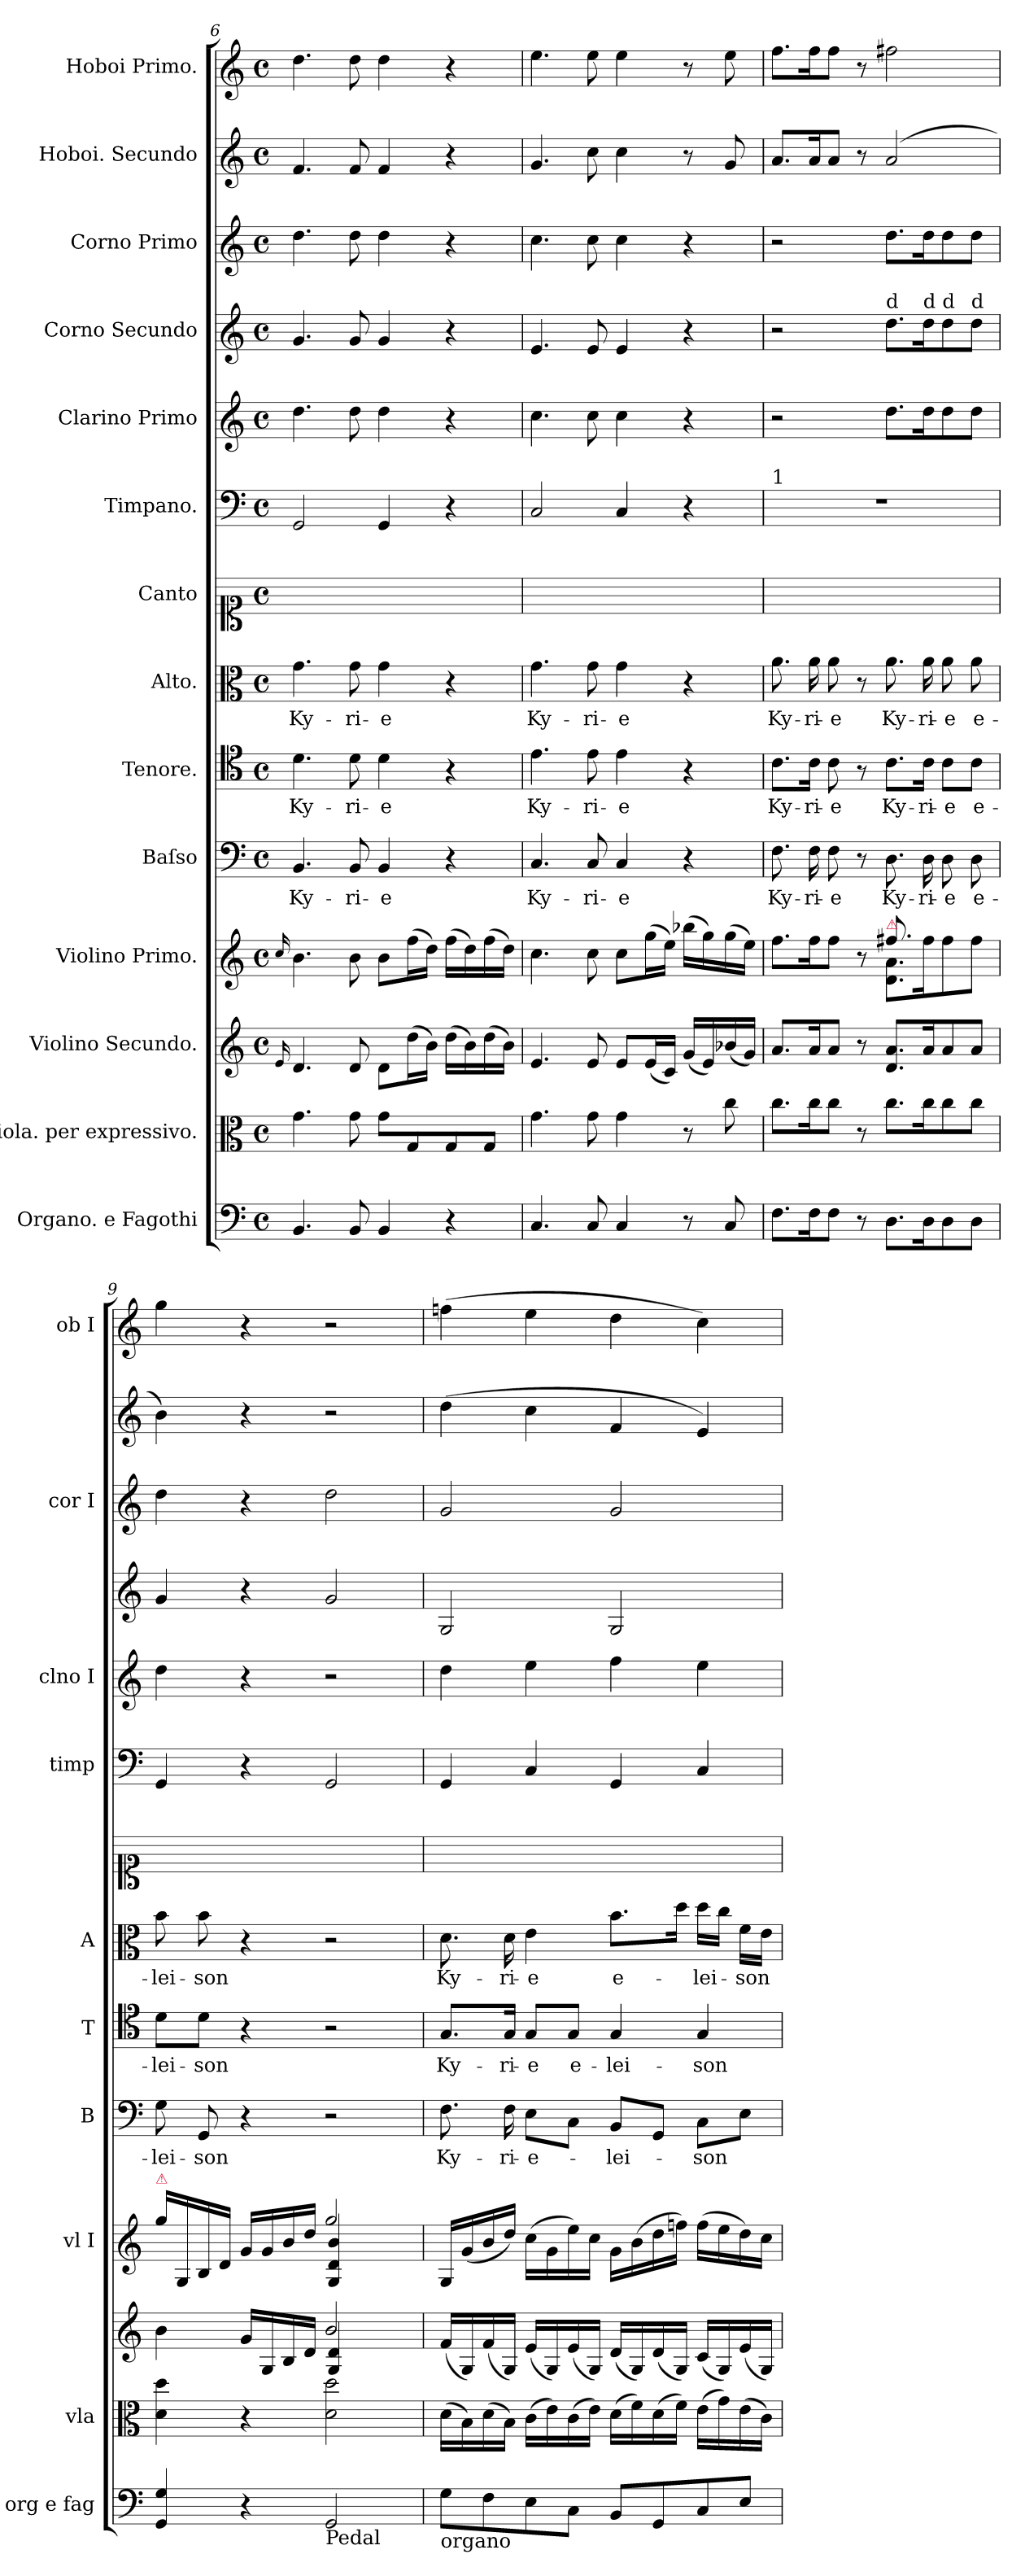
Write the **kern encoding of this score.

**kern	**kern	**dynam	**kern	**dynam	**kern	**dynam	**kern	**text	**kern	**text	**kern	**text	**kern	**kern	**dynam	**kern	**kern	**kern	**kern	**kern
*part14	*part13	*part13	*part12	*part12	*part11	*part11	*part10	*part10	*part9	*part9	*part8	*part8	*part7	*part6	*part6	*part5	*part4	*part3	*part2	*part1
*staff14	*staff13	*staff13	*staff12	*staff12	*staff11	*staff11	*staff10	*staff10	*staff9	*staff9	*staff8	*staff8	*staff7	*staff6	*staff6	*staff5	*staff4	*staff3	*staff2	*staff1
*I"Organo. e Fagothi	*I"Viola. per expressivo.	*	*I"Violino Secundo.	*	*I"Violino Primo.	*	*I"Baſso	*	*I"Tenore.	*	*I"Alto.	*	*I"Canto	*I"Timpano.	*	*I"Clarino Primo	*I"Corno Secundo	*I"Corno Primo	*I"Hoboi. Secundo	*I"Hoboi Primo.
*I'org e fag	*I'vla	*	*	*	*I'vl I	*	*I'B	*	*I'T	*	*I'A	*	*	*I'timp	*	*I'clno I	*	*I'cor I	*	*I'ob I
*clefF4	*clefC3	*	*clefG2	*	*clefG2	*	*clefF4	*	*clefC4	*	*clefC3	*	*clefC1	*clefF4	*	*clefG2	*clefG2	*clefG2	*clefG2	*clefG2
*k[]	*k[]	*	*k[]	*	*k[]	*	*k[]	*	*k[]	*	*k[]	*	*k[]	*k[]	*	*k[]	*k[]	*k[]	*k[]	*k[]
*C:	*C:	*	*C:	*	*C:	*	*C:	*	*C:	*	*C:	*	*C:	*C:	*	*C:	*C:	*C:	*C:	*C:
*M4/4	*M4/4	*	*M4/4	*	*M4/4	*	*M4/4	*	*M4/4	*	*M4/4	*	*M4/4	*M4/4	*	*M4/4	*M4/4	*M4/4	*M4/4	*M4/4
*met(c)	*met(c)	*	*met(c)	*	*met(c)	*	*met(c)	*	*met(c)	*	*met(c)	*	*met(c)	*met(c)	*	*met(c)	*met(c)	*met(c)	*met(c)	*met(c)
=6	=6	=6	=6	=6	=6	=6	=6	=6	=6	=6	=6	=6	=6	=6	=6	=6	=6	=6	=6	=6
.	.	.	16qqe/	.	16qqcc/	.	.	.	.	.	.	.	.	.	.	.	.	.	.	.
!	!	!LO:DY:b	!	!LO:DY:b	!	!LO:DY:b	!	!LO:LY:i	!	!LO:LY:i	!	!LO:LY:i	!	!	!	!	!	!	!	!
4.BB/	4.g\	for	4.d/	fort	4.b\	for	4.BB/	Ky-	4.d\	Ky-	4.g\	Ky-	1ryy	2GG/	.	4.dd\	4.g/	4.dd\	4.f/	4.dd\
!	!	!	!	!	!	!	!	!LO:LY:i	!	!LO:LY:i	!	!LO:LY:i	!	!	!	!	!	!	!	!
8BB/	8g\	.	8d/	.	8b\	.	8BB/	-ri-	8d\	-ri-	8g\	-ri-	.	.	.	8dd\	8g/	8dd\	8f/	8dd\
!	!	!	!	!LO:DY:b	!	!	!	!LO:LY:i	!	!LO:LY:i	!	!LO:LY:i	!	!	!	!	!	!	!	!
4BB/	8g\L	.	8d/L	pia	8b\L	.	4BB/	-e	4d\	-e	4g\	-e	.	4GG/	.	4dd\	4g/	4dd\	4f/	4dd\
!	!	!LO:DY:b	!	!	!	!LO:DY:b	!	!	!	!	!	!	!	!	!	!	!	!	!	!
.	8G/	pia	(16dd\L	.	(16ff\L	pia	.	.	.	.	.	.	.	.	.	.	.	.	.	.
.	.	.	16b\JJ)	.	16dd\JJ)	.	.	.	.	.	.	.	.	.	.	.	.	.	.	.
4r	8G/	.	(16dd\LL	.	(16ff\LL	.	4r	.	4r	.	4r	.	.	4r	.	4r	4r	4r	4r	4r
.	.	.	16b\)	.	16dd\)	.	.	.	.	.	.	.	.	.	.	.	.	.	.	.
.	8G/J	.	(16dd\	.	(16ff\	.	.	.	.	.	.	.	.	.	.	.	.	.	.	.
.	.	.	16b\JJ)	.	16dd\JJ)	.	.	.	.	.	.	.	.	.	.	.	.	.	.	.
=7	=7	=7	=7	=7	=7	=7	=7	=7	=7	=7	=7	=7	=7	=7	=7	=7	=7	=7	=7	=7
!	!	!LO:DY:b	!	!LO:DY:b	!	!LO:DY:b	!	!LO:LY:i	!	!LO:LY:i	!	!LO:LY:i	!	!	!	!	!	!	!	!
4.C/	4.g\	fort	4.e/	for	4.cc\	for	4.C/	Ky-	4.e\	Ky-	4.g\	Ky-	1ryy	2C/	.	4.cc\	4.e/	4.cc\	4.g/	4.ee\
!	!	!	!	!	!	!	!	!LO:LY:i	!	!LO:LY:i	!	!LO:LY:i	!	!	!	!	!	!	!	!
8C/	8g\	.	8e/	.	8cc\	.	8C/	-ri-	8e\	-ri-	8g\	-ri-	.	.	.	8cc\	8e/	8cc\	8cc\	8ee\
!	!	!	!	!LO:DY:b	!	!	!	!LO:LY:i	!	!LO:LY:i	!	!LO:LY:i	!	!	!	!	!	!	!	!
4C/	4g\	.	8e/L	pia	8cc\L	.	4C/	-e	4e\	-e	4g\	-e	.	4C/	.	4cc\	4e/	4cc\	4cc\	4ee\
!	!	!	!	!	!	!LO:DY:b	!	!	!	!	!	!	!	!	!	!	!	!	!	!
.	.	.	(16e/L	.	(16gg\L	pia	.	.	.	.	.	.	.	.	.	.	.	.	.	.
.	.	.	16c/JJ)	.	16ee\JJ)	.	.	.	.	.	.	.	.	.	.	.	.	.	.	.
8r	8r	.	(16g/LL	.	(16bb-X\LL	.	4r	.	4r	.	4r	.	.	4r	.	4r	4r	4r	8r	8r
.	.	.	16e/)	.	16gg\)	.	.	.	.	.	.	.	.	.	.	.	.	.	.	.
8C/	8cc\	.	(16b-X/	.	(16gg\	.	.	.	.	.	.	.	.	.	.	.	.	.	8g/	8ee\
.	.	.	16g/JJ)	.	16ee\JJ)	.	.	.	.	.	.	.	.	.	.	.	.	.	.	.
=8	=8	=8	=8	=8	=8	=8	=8	=8	=8	=8	=8	=8	=8	=8	=8	=8	=8	=8	=8	=8
*	*	*	*	*	*^	*	*	*	*	*	*	*	*	*	*	*	*	*	*	*
!	!	!	!	!	!	!	!	!	!	!	!	!	!	!	!LO:TX:a:t=1	!	!	!	!	!	!
!	!	!	!	!LO:DY:b	!	!	!LO:DY:b	!	!LO:LY:i	!	!LO:LY:i	!	!LO:LY:i	!	!	!	!	!	!	!	!
8.F\L	8.cc\L	.	8.a/L	fort	8.ff\L	2ryy	for	8.F\	Ky-	8.c\L	Ky-	8.a\	Ky-	1ryy	1r	.	2r	2r	2r	8.a/L	8.ff\L
!	!	!	!	!	!	!	!	!	!LO:LY:i	!	!LO:LY:i	!	!LO:LY:i	!	!	!	!	!	!	!	!
16F\K	16cc\K	.	16a/K	.	16ff\K	.	.	16F\	-ri-	16c\Jk	-ri-	16a\	-ri-	.	.	.	.	.	.	16a/K	16ff\K
!	!	!	!	!	!	!	!	!	!LO:LY:i	!	!LO:LY:i	!	!LO:LY:i	!	!	!	!	!	!	!	!
8F\J	8cc\J	.	8a/J	.	8ff\J	.	.	8F\	-e	8c\	-e	8a\	-e	.	.	.	.	.	.	8a/J	8ff\J
8r	8r	.	8r	.	8r	.	.	8r	.	8r	.	8r	.	.	.	.	.	.	.	8r	8r
!	!	!	!	!	!	!	!	!	!	!	!	!	!	!	!	!	!	!LO:TX:a:t=d	!	!	!
!	!	!	!	!	!LO:TX:a:color=crimson:t=⚠	!	!	!	!	!	!	!	!	!	!	!	!	!	!	!	!
8.D\L	8.cc\L	.	8.d/ 8.a/L	.	8.d/ 8.a/L	8.ff#X/	.	8.D\	Ky-	8.c\L	Ky-	8.a\	Ky-	.	.	.	8.dd\L	8.dd\L	8.dd\L	(2a/	2ff#X\
!	!	!	!	!	!	!	!	!	!	!	!	!	!	!	!	!	!	!LO:TX:a:t=d	!	!	!
16D\K	16cc\K	.	16a/K	.	16ff#\K	16ryy	.	16D\	-ri-	16c\Jk	-ri-	16a\	-ri-	.	.	.	16dd\K	16dd\K	16dd\K	.	.
!	!	!	!	!	!	!	!	!	!	!	!	!	!	!	!	!	!	!LO:TX:a:t=d	!	!	!
8D\	8cc\	.	8a/	.	8ff#\	4ryy	.	8D\	-e	8c\L	-e	8a\	-e	.	.	.	8dd\	8dd\	8dd\	.	.
!	!	!	!	!	!	!	!	!	!	!	!	!	!	!	!	!	!	!LO:TX:a:t=d	!	!	!
8D\J	8cc\J	.	8a/J	.	8ff#\J	.	.	8D\	e-	8c\J	e-	8a\	e-	.	.	.	8dd\J	8dd\J	8dd\J	.	.
=9	=9	=9	=9	=9	=9	=9	=9	=9	=9	=9	=9	=9	=9	=9	=9	=9	=9	=9	=9	=9	=9
*	*	*	*^	*	*	*	*	*	*	*	*	*	*	*	*	*	*	*	*	*	*
!	!	!	!	!	!	!LO:TX:a:color=crimson:t=⚠	!	!	!	!	!	!	!	!	!	!	!	!	!	!	!	!
4GG/ 4G/	4d\ 4dd\	.	4b\	2ryy	.	16gg\LL	2ryy	.	8G\	-lei-	8d\L	-lei-	8b\	-lei-	1ryy	4GG/	.	4dd\	4g/	4dd\	4b\)	4gg\
.	.	.	.	.	.	16G/	.	.	.	.	.	.	.	.	.	.	.	.	.	.	.	.
.	.	.	.	.	.	16B/	.	.	8GG/	-son	8d\J	-son	8b\	-son	.	.	.	.	.	.	.	.
.	.	.	.	.	.	16d/JJ	.	.	.	.	.	.	.	.	.	.	.	.	.	.	.	.
4r	4r	.	16g/LL	.	.	16g/LL	.	.	4r	.	4r	.	4r	.	.	4r	.	4r	4r	4r	4r	4r
.	.	.	16G/	.	.	16g/	.	.	.	.	.	.	.	.	.	.	.	.	.	.	.	.
.	.	.	16B/	.	.	16b/	.	.	.	.	.	.	.	.	.	.	.	.	.	.	.	.
.	.	.	16d/JJ	.	.	16dd/JJ	.	.	.	.	.	.	.	.	.	.	.	.	.	.	.	.
!LO:TX:b:t=Pedal	!	!	!	!	!	!	!	!	!	!	!	!	!	!	!	!	!	!	!	!	!	!
2GG/	2d\ 2dd\	.	2b/	4G/ 4d/	.	2gg/	4G/ 4d/ 4b/	.	2r	.	2r	.	2r	.	.	2GG/	.	2r	2g/	2dd\	2r	2r
.	.	.	.	4ryy	.	.	4ryy	.	.	.	.	.	.	.	.	.	.	.	.	.	.	.
=10	=10	=10	=10	=10	=10	=10	=10	=10	=10	=10	=10	=10	=10	=10	=10	=10	=10	=10	=10	=10	=10	=10
!LO:TX:b:t=organo	!	!	!	!	!	!	!	!	!	!	!	!	!	!	!	!	!	!	!	!	!	!
!	!	!	!	!	!	!	!	!	!	!	!	!LO:LY:i	!	!	!	!	!LO:DY:b	!	!	!	!	!
*	*	*	*v	*v	*	*	*	*	*	*	*	*	*	*	*	*	*	*	*	*	*	*
*	*	*	*	*	*v	*v	*	*	*	*	*	*	*	*	*	*	*	*	*	*	*
8G\L	(16d\LL	.	(16f/LL	.	16G/LL	.	8.F\	Ky-	8.G/L	Ky-	8.d\	Ky-	1ryy	4GG/	piano	4dd\	2G/	2g/	(4dd\	(4ffn\
.	16B\)	.	16G/)	.	(16g/	.	.	.	.	.	.	.	.	.	.	.	.	.	.	.
8F\	(16d\	.	(16f/	.	16b/	.	.	.	.	.	.	.	.	.	.	.	.	.	.	.
!	!	!	!	!	!	!	!	!	!	!LO:LY:i	!	!	!	!	!	!	!	!	!	!
.	16B\JJ)	.	16G/JJ)	.	16dd/JJ)	.	16F\	-ri-	16G/Jk	-ri-	16d\	-ri-	.	.	.	.	.	.	.	.
!	!	!	!	!	!	!	!	!	!	!LO:LY:i	!	!	!	!	!	!	!	!	!	!
8E\	(16c\LL	.	(16e/LL	.	(16cc\LL	.	8E\L	-e-	8G/L	-e	4e\	-e	.	4C/	.	4ee\	.	.	4cc\	4ee\
.	16e\)	.	16G/)	.	16g\	.	.	.	.	.	.	.	.	.	.	.	.	.	.	.
!	!	!	!	!	!	!	!	!	!	!LO:LY:i	!	!	!	!	!	!	!	!	!	!
8C\J	(16c\	.	(16e/	.	16ee\)	.	8C\J	.	8G/J	e-	.	.	.	.	.	.	.	.	.	.
.	16e\JJ)	.	16G/JJ)	.	16cc\JJ	.	.	.	.	.	.	.	.	.	.	.	.	.	.	.
!	!	!	!	!	!	!	!	!	!	!LO:LY:i	!	!	!	!	!	!	!	!	!	!
8BB/L	(16d\LL	.	(16d/LL	.	16g\LL	.	8BB/L	-lei-	4G/	-lei-	8.b\L	e-	.	4GG/	.	4ff\	2G/	2g/	4f/	4dd\
.	16f\)	.	16G/)	.	(16b\	.	.	.	.	.	.	.	.	.	.	.	.	.	.	.
8GG/	(16d\	.	(16d/	.	16dd\	.	8GG/J	.	.	.	.	.	.	.	.	.	.	.	.	.
.	16f\JJ)	.	16G/JJ)	.	16ffn\JJ)	.	.	.	.	.	16dd\Jk	.	.	.	.	.	.	.	.	.
!	!	!	!	!	!	!	!	!	!	!LO:LY:i	!	!	!	!	!	!	!	!	!	!
8C/	(16e\LL	.	(16c/LL	.	(16ff\LL	.	8C\L	-son	4G/	-son	16dd\LL	-lei-	.	4C/	.	4ee\	.	.	4e/)	4cc\)
.	16g\)	.	16G/)	.	16ee\	.	.	.	.	.	16cc\JJ	.	.	.	.	.	.	.	.	.
8E/J	(16e\	.	(16e/	.	16dd\)	.	8E\J	.	.	.	16f\LL	-son	.	.	.	.	.	.	.	.
!	!	!	!	!	!	!LO:DY:b	!	!	!	!	!	!	!	!	!	!	!	!	!	!
.	16c\JJ)	.	16G/JJ)	.	16cc\JJ	pia	.	.	.	.	16e\JJ	.	.	.	.	.	.	.	.	.
=	=	=	=	=	=	=	=	=	=	=	=	=	=	=	=	=	=	=	=	=
*-	*-	*-	*-	*-	*-	*-	*-	*-	*-	*-	*-	*-	*-	*-	*-	*-	*-	*-	*-	*-
